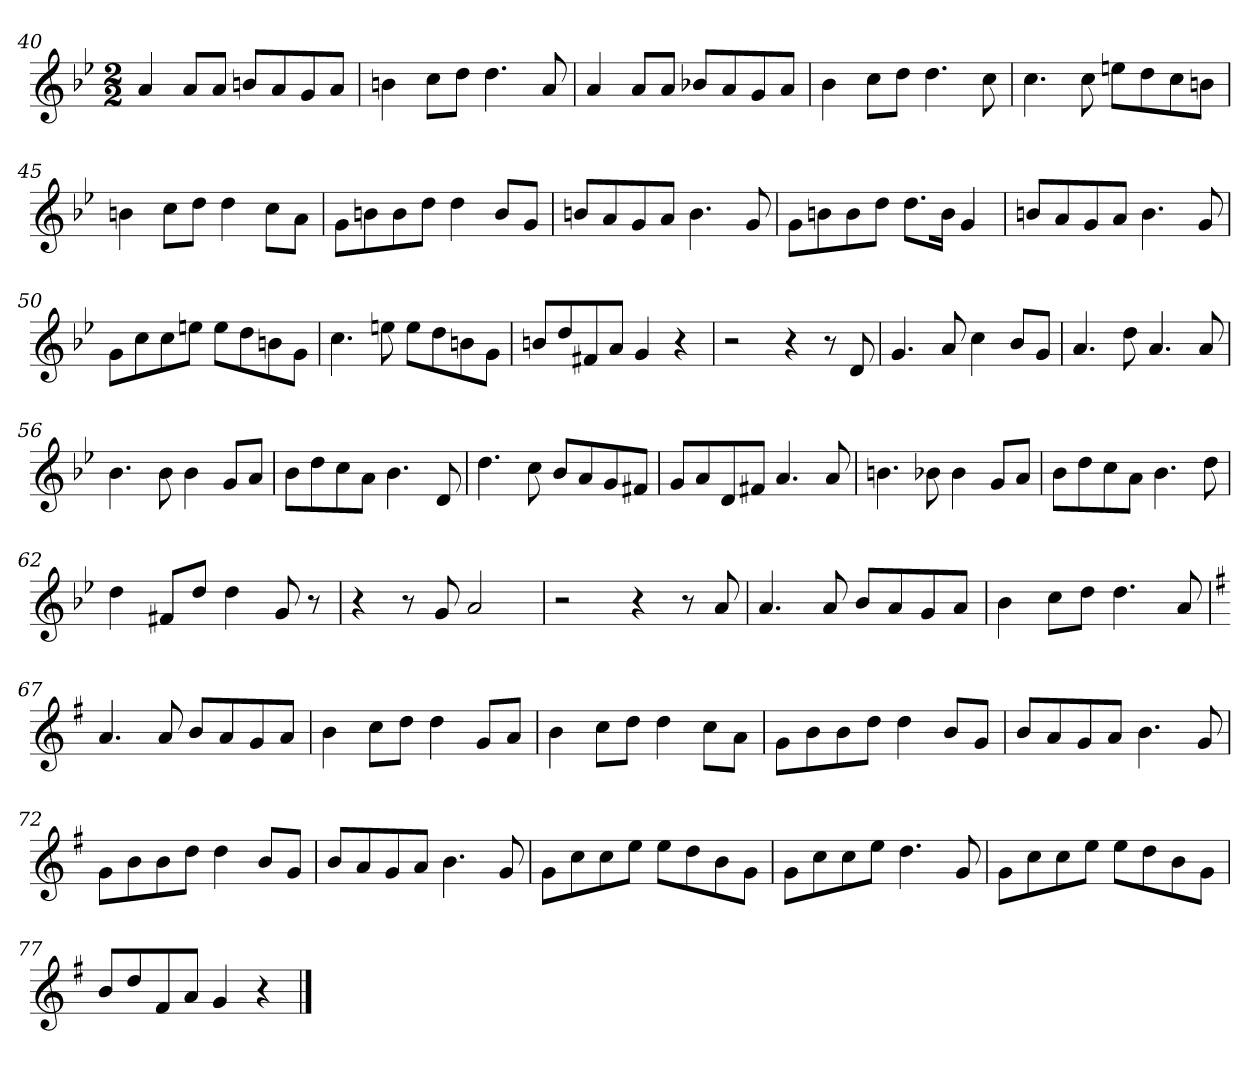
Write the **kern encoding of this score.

**kern
*part1
*staff1
*clefG2
*k[b-e-]
*M2/2
=40
4a/
8a/L
8a/J
8bn/L
8a/
8g/
8a/J
!!LO:LB:g=z
=41
4bn\
8cc\L
8dd\J
4.dd\
8a/
=42
4a/
8a/L
8a/J
8b-X/L
8a/
8g/
8a/J
=43
4b-\
8cc\L
8dd\J
4.dd\
8cc\
=44
4.cc\
8cc\
8een\L
8dd\
8cc\
8bn\J
=45
4bn\
8cc\L
8dd\J
4dd\
8cc\L
8a\J
=46
8g\L
8bn\
8b\
8dd\J
4dd\
8b/L
8g/J
=47
8bn/L
8a/
8g/
8a/J
4.b\
8g/
!!LO:LB:g=z
=48
8g\L
8bn\
8b\
8dd\J
8.dd\L
16b\Jk
4g/
=49
8bn/L
8a/
8g/
8a/J
4.b\
8g/
=50
8g\L
8cc\
8cc\
8een\J
8ee\L
8dd\
8bn\
8g\J
=51
4.cc\
8een\
8ee\L
8dd\
8bn\
8g\J
=52
8bn/L
8dd/
8f#X/
8a/J
4g/
4r
=53
2r
4r
8r
8d/
=54
4.g/
8a/
4cc\
8b-/L
8g/J
!!LO:LB:g=z
=55
4.a/
8dd\
4.a/
8a/
=56
4.b-\
8b-\
4b-\
8g/L
8a/J
=57
8b-\L
8dd\
8cc\
8a\J
4.b-\
8d/
=58
4.dd\
8cc\
8b-/L
8a/
8g/
8f#X/J
=59
8g/L
8a/
8d/
8f#X/J
4.a/
8a/
=60
4.bn\
8b-X\
4b-\
8g/L
8a/J
=61
8b-\L
8dd\
8cc\
8a\J
4.b-\
8dd\
!!LO:LB:g=z
=62
4dd\
8f#X/L
8dd/J
4dd\
8g/
8r
=63
4r
8r
8g/
2a/
=64
2r
4r
8r
8a/
=65
4.a/
8a/
8b-/L
8a/
8g/
8a/J
=66
4b-\
8cc\L
8dd\J
4.dd\
8a/
=67
*k[f#]
4.a/
8a/
8b/L
8a/
8g/
8a/J
=68
4b\
8cc\L
8dd\J
4dd\
8g/L
8a/J
=69
4b\
8cc\L
8dd\J
4dd\
8cc\L
8a\J
!!LO:LB:g=z
=70
8g\L
8b\
8b\
8dd\J
4dd\
8b/L
8g/J
=71
8b/L
8a/
8g/
8a/J
4.b\
8g/
=72
8g\L
8b\
8b\
8dd\J
4dd\
8b/L
8g/J
=73
8b/L
8a/
8g/
8a/J
4.b\
8g/
=74
8g\L
8cc\
8cc\
8ee\J
8ee\L
8dd\
8b\
8g\J
=75
8g\L
8cc\
8cc\
8ee\J
4.dd\
8g/
=76
8g\L
8cc\
8cc\
8ee\J
8ee\L
8dd\
8b\
8g\J
!!LO:PB:g=z
=77
8b/L
8dd/
8f#/
8a/J
4g/
4r
==
*-
